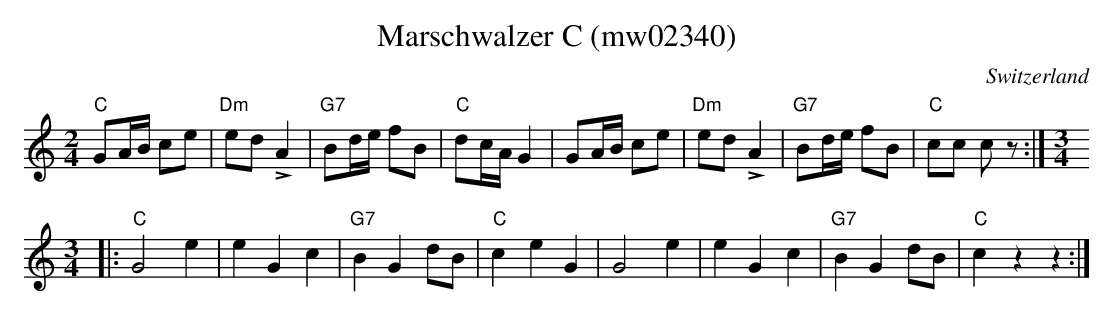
X:1
T:Marschwalzer C (mw02340)
O:Switzerland
M:2/4
L:1/8
K:C major
"C"GA/B/ ce | "Dm"ed !>!A2 | "G7"Bd/e/ fB | "C"dc/A/G2 | GA/B/ ce | "Dm"ed !>!A2 | "G7"Bd/e/ fB | "C"cc cz  :| [M:3/4] [L:1/4]
|: "C"G2e | eGc | "G7"BGd/B/ | "C"ceG | G2e | eGc | "G7"BGd/B/ | "C"czz :|
